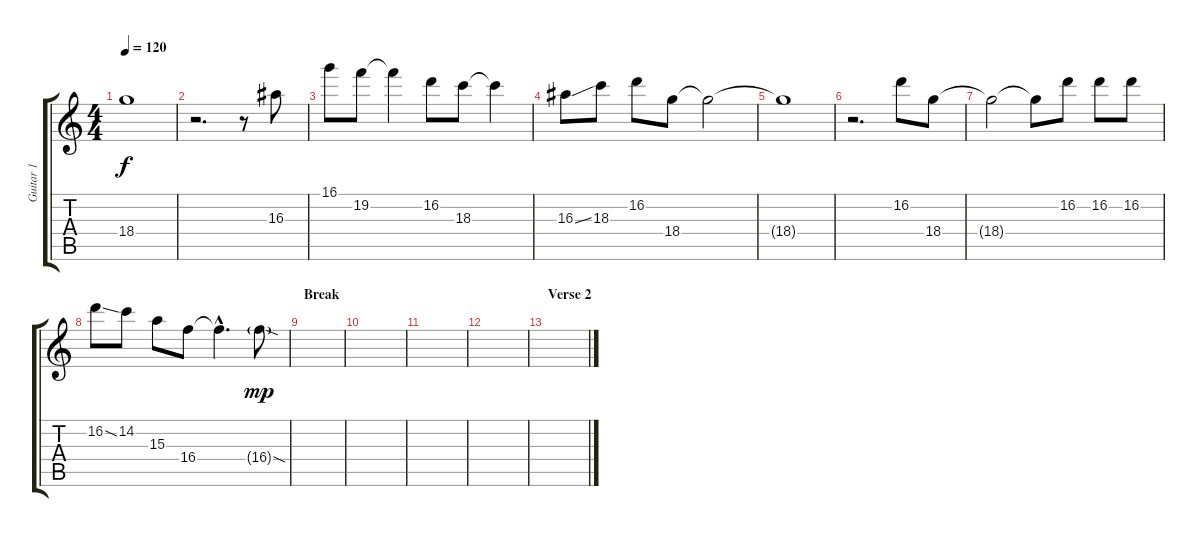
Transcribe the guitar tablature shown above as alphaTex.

\track ("Guitar 1" "Guitar 1") {instrument distortionguitar}
\staff {score tabs}
\tuning (Eb4 Bb3 Gb3 Db3 Ab2 Eb2) {hide}
\ts (4 4)
\tempo 120
\clef g2
\ks c
18.4{t}.1{dy f} |
r.2{d} r.8 16.3.8{volume 12} |
16.1.8 19.2.8 19.2{t}.4 16.2.8 18.3.8 18.3{t}.4 |
16.3{ss}.8 18.3.8 16.2.8 18.4.8{volume 0} 18.4{t}.2 |
18.4{t}.1 |
r.2{d} 16.2.8{volume 12} 18.4.8 |
18.4{t}.2 18.4{t}.8 16.2.8 16.2.8 16.2.8 |
16.2{ss}.8{volume 13} 14.2.8 15.3.8 16.4.8 16.4{hac t}.4{d} 16.4{sod g}.8{dy mp} |
\section ("" "Break")
|
|
|
|
\section ("" "Verse 2")
